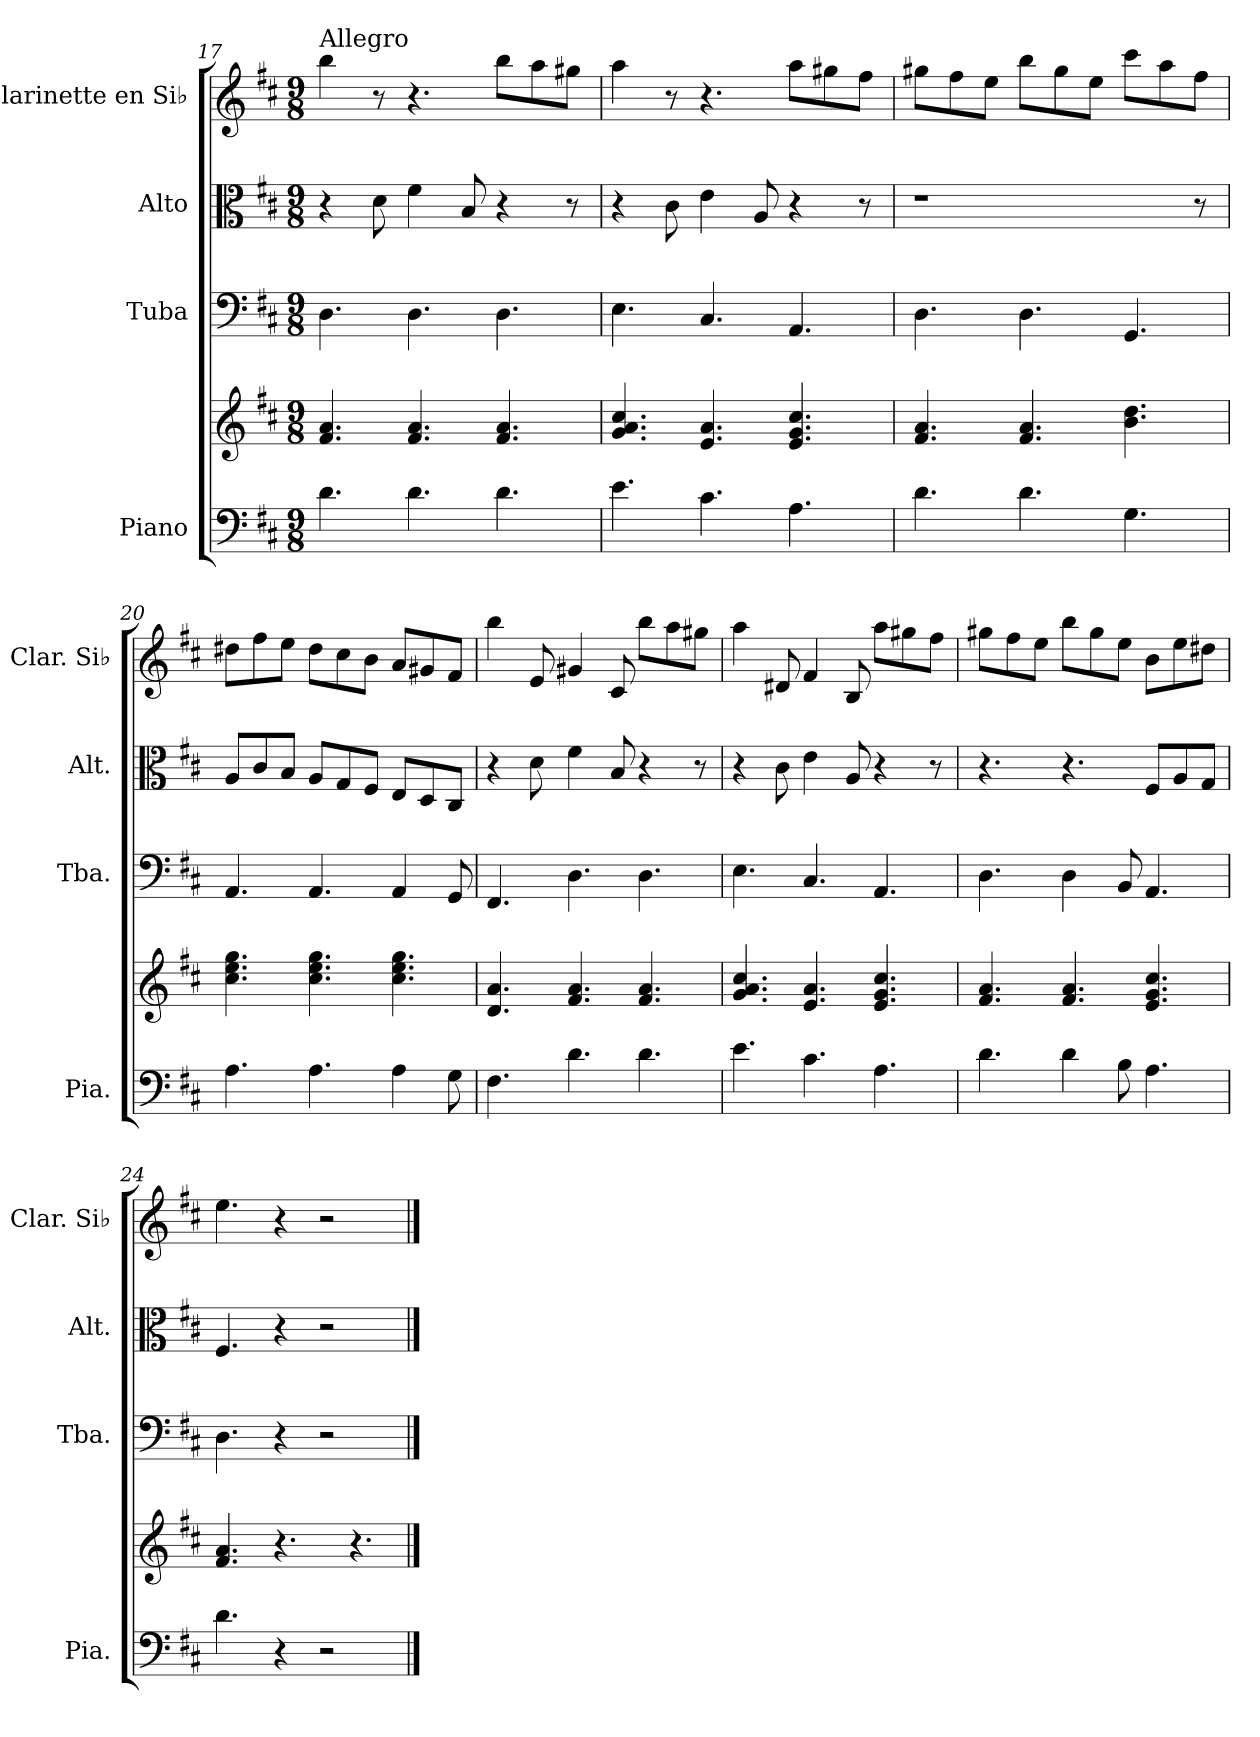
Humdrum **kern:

**kern	**kern	**kern	**kern	**kern
*part4	*part4	*part3	*part2	*part1
*staff5	*staff4	*staff3	*staff2	*staff1
*I"Piano	*	*I"Tuba	*I"Alto	*I"Clarinette en Si♭
*I'Pia.	*	*I'Tba.	*I'Alt.	*I'Clar. Si♭
*clefF4	*clefG2	*clefF4	*clefC3	*clefG2
*	*	*	*	*ITrd1c2
*k[f#c#]	*k[f#c#]	*k[f#c#]	*k[f#c#]	*k[]
*M9/8	*M9/8	*M9/8	*M9/8	*M9/8
=17	=17	=17	=17	=17
!	!	!	!	!LO:TX:a:t=Allegro
4.d\	4.f#/ 4.a/	4.D\	4r	4aa\
.	.	.	8d\	8r
4.d\	4.f#/ 4.a/	4.D\	4f#\	4.r
.	.	.	8B/	.
4.d\	4.f#/ 4.a/	4.D\	4r	8aa\L
.	.	.	.	8gg\
.	.	.	8r	8ff#X\J
!!LO:LB:g=z
=18	=18	=18	=18	=18
4.e\	4.g/ 4.a/ 4.cc#/	4.E\	4r	4gg\
.	.	.	8c#\	8r
4.c#\	4.e/ 4.a/	4.C#/	4e\	4.r
.	.	.	8A/	.
4.A\	4.e/ 4.g/ 4.cc#/	4.AA/	4r	8gg\L
.	.	.	.	8ff#X\
.	.	.	8r	8ee\J
=19	=19	=19	=19	=19
4.d\	4.f#/ 4.a/	4.D\	1r	8ff#X\L
.	.	.	.	8ee\
.	.	.	.	8dd\J
4.d\	4.f#/ 4.a/	4.D\	.	8aa\L
.	.	.	.	8ff#\
.	.	.	.	8dd\J
4.G\	4.b\ 4.dd\	4.GG/	.	8bb\L
.	.	.	.	8gg\
.	.	.	8r	8ee\J
=20	=20	=20	=20	=20
4.A\	4.cc#\ 4.ee\ 4.gg\	4.AA/	8A/L	8cc#X\L
.	.	.	8c#/	8ee\
.	.	.	8B/J	8dd\J
4.A\	4.cc#\ 4.ee\ 4.gg\	4.AA/	8A/L	8cc#\L
.	.	.	8G/	8b\
.	.	.	8F#/J	8a\J
4A\	4.cc#\ 4.ee\ 4.gg\	4AA/	8E/L	8g/L
.	.	.	8D/	8f#X/
8G\	.	8GG/	8C#/J	8e/J
!!LO:PB:g=z
=21	=21	=21	=21	=21
4.F#\	4.d/ 4.a/	4.FF#/	4r	4aa\
.	.	.	8d\	8d/
4.d\	4.f#/ 4.a/	4.D\	4f#\	4f#X/
.	.	.	8B/	8B/
4.d\	4.f#/ 4.a/	4.D\	4r	8aa\L
.	.	.	.	8gg\
.	.	.	8r	8ff#X\J
=22	=22	=22	=22	=22
4.e\	4.g/ 4.a/ 4.cc#/	4.E\	4r	4gg\
.	.	.	8c#\	8c#X/
4.c#\	4.e/ 4.a/	4.C#/	4e\	4e/
.	.	.	8A/	8A/
4.A\	4.e/ 4.g/ 4.cc#/	4.AA/	4r	8gg\L
.	.	.	.	8ff#X\
.	.	.	8r	8ee\J
=23	=23	=23	=23	=23
4.d\	4.f#/ 4.a/	4.D\	4.r	8ff#X\L
.	.	.	.	8ee\
.	.	.	.	8dd\J
4d\	4.f#/ 4.a/	4D\	4.r	8aa\L
.	.	.	.	8ff#\
8B\	.	8BB/	.	8dd\J
4.A\	4.e/ 4.g/ 4.cc#/	4.AA/	8F#/L	8a\L
.	.	.	8A/	8dd\
.	.	.	8G/J	8cc#X\J
=24	=24	=24	=24	=24
4.d\	4.f#/ 4.a/	4.D\	4.F#/	4.dd\
4r	4.r	4r	4r	4r
2r	.	2r	2r	2r
.	4.r	.	.	.
==	==	==	==	==
*-	*-	*-	*-	*-
